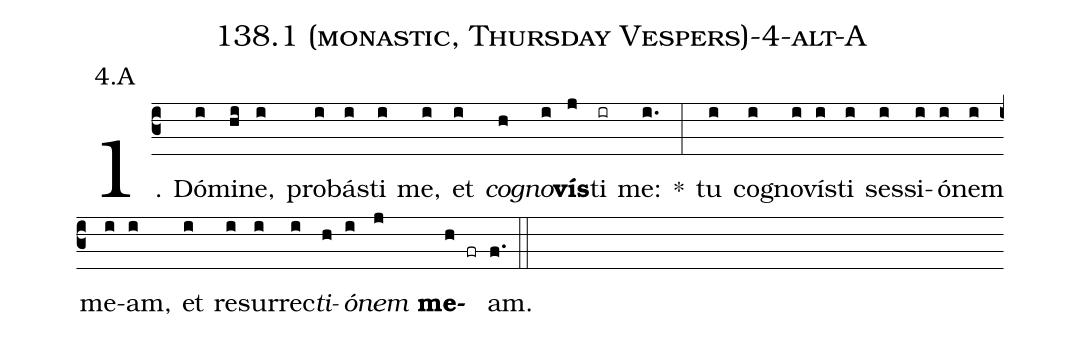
name: 138.1 (monastic, Thursday Vespers)-4-alt-A;
annotation: 4.A;
%%
(c3)1. Dó(i)mi(hi)ne,(i) pro(i)bás(i)ti(i) me,(i) et(i) <i>co</i>(h)<i>gno</i>(i)<b>vís</b>(j)ti(ir) me:(i.) *(:) tu(i) co(i)gno(i)vís(i)ti(i) ses(i)si(i)ó(i)nem(i) me(i)am,(i) et(i) re(i)sur(i)rec(i)<i>ti</i>(h)<i>ó</i>(i)<i>nem</i>(j) <b>me</b>(h fr)am.(f.) (::)
